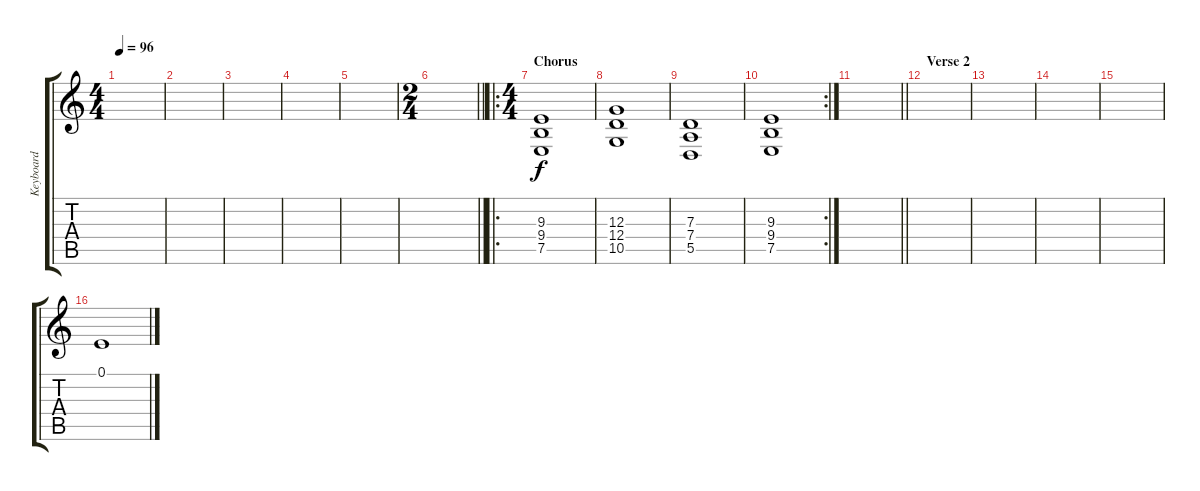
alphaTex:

\track ("Keyboard" "Keyboard") {instrument stringensemble2}
\staff {score tabs}
\tuning (E4 B3 G3 D3 A2 E2) {hide}
\ts (4 4)
\tempo 96
\clef g2
\ks c
|
|
|
|
|
\ts (2 4)
\barLineRight lightlight
|
\ro
\ts (4 4)
\section ("" "Chorus")
(9.3 9.4 7.5).1 |
(12.3 12.4 10.5).1 |
(7.3 7.4 5.5).1 |
\rc 2
(9.3 9.4 7.5).1 |
\barLineRight lightlight
|
\section ("" "Verse 2")
|
|
|
|
0.1.1
